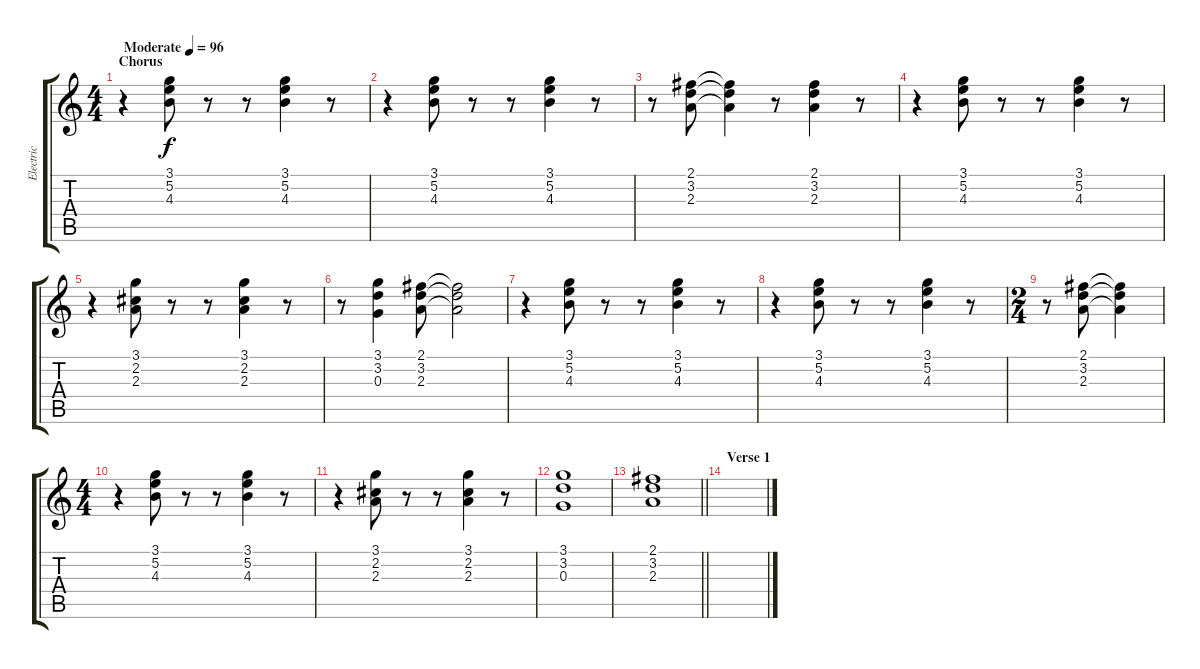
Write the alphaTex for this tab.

\track ("Electric" "Electric") {instrument overdrivenguitar}
\staff {score tabs}
\tuning (E4 B3 G3 D3 A2 E2) {hide}
\ts (4 4)
\section ("" "Chorus")
\tempo (96 "Moderate")
\clef g2
\ks c
r.4{dy f instrument overdrivenguitar} (3.1 5.2 4.3).8 r.8 r.8 (3.1 5.2 4.3).4 r.8 |
r.4 (3.1 5.2 4.3).8 r.8 r.8 (3.1 5.2 4.3).4 r.8 |
r.8 (2.1 3.2 2.3).8 (2.1{t} 3.2{t} 2.3{t}).4 r.8 (2.1 3.2 2.3).4 r.8 |
r.4 (3.1 5.2 4.3).8 r.8 r.8 (3.1 5.2 4.3).4 r.8 |
r.4 (3.1 2.2 2.3).8 r.8 r.8 (3.1 2.2 2.3).4 r.8 |
r.8 (3.1 3.2 0.3).4 (2.1 3.2 2.3).8 (2.1{t} 3.2{t} 2.3{t}).2 |
r.4 (3.1 5.2 4.3).8 r.8 r.8 (3.1 5.2 4.3).4 r.8 |
r.4 (3.1 5.2 4.3).8 r.8 r.8 (3.1 5.2 4.3).4 r.8 |
\ts (2 4)
r.8 (2.1 3.2 2.3).8 (2.1{t} 3.2{t} 2.3{t}).4 |
\ts (4 4)
r.4 (3.1 5.2 4.3).8 r.8 r.8 (3.1 5.2 4.3).4 r.8 |
r.4 (3.1 2.2 2.3).8 r.8 r.8 (3.1 2.2 2.3).4 r.8 |
(3.1 3.2 0.3).1 |
\barLineRight lightlight
(2.1 3.2 2.3).1 |
\section ("" "Verse 1")
